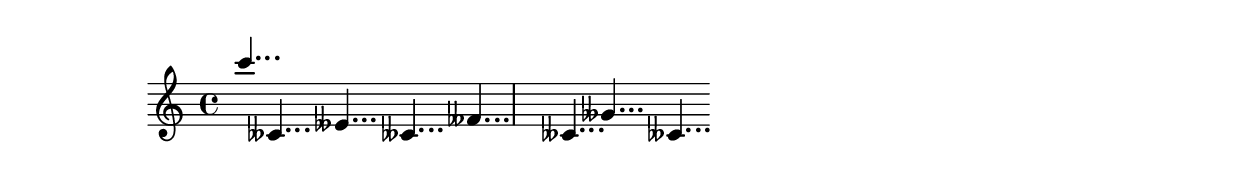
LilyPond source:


\header {

  texidoc = "accidentals may be folded under preceding notes."
  }
\version "2.19.21"

\paper {
  ragged-right = ##t
  }

\relative {
  \stemUp c'''4...*1/2

  ceses,,!
  eses!
  ceses!
  feses!
  ceses!
  geses'!
  ceses,!

}

